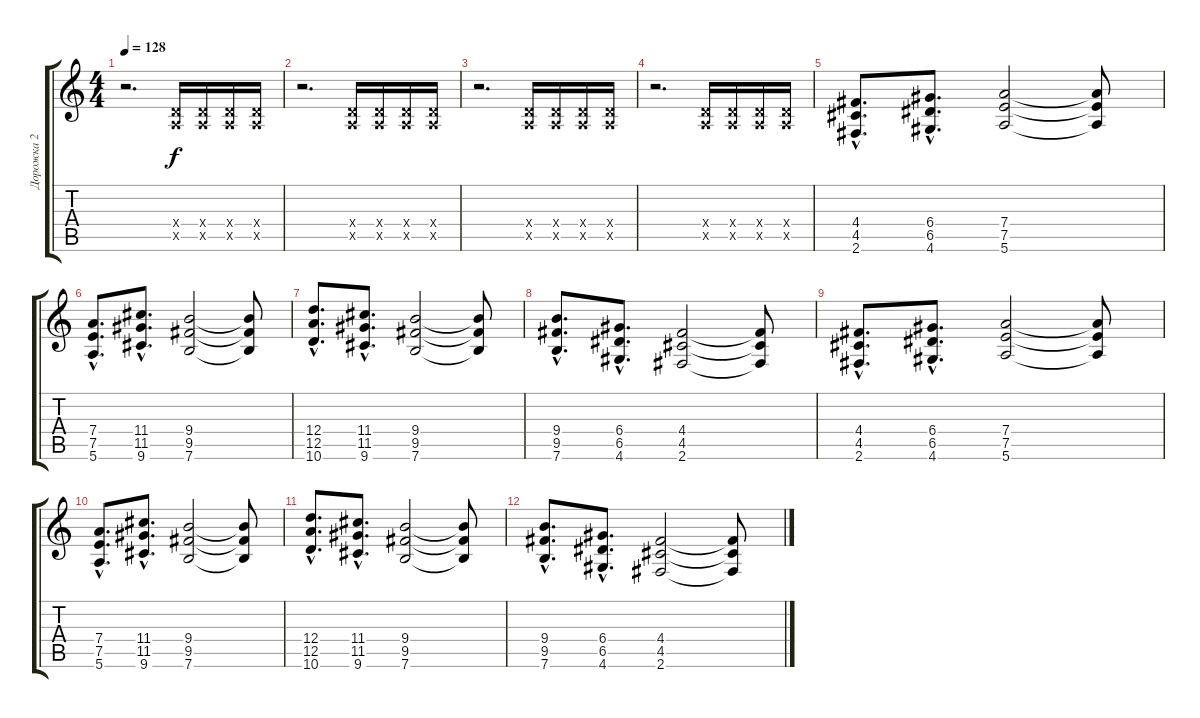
\track ("Дорожка 2" "Дорожка 2") {instrument overdrivenguitar}
\staff {score tabs}
\tuning (E4 B3 G3 D3 A2 E2) {hide}
\ts (4 4)
\tempo 128
\clef g2
\ks c
r.2{d dy f} (0.4{x} 0.5{x}).16{volume 16 balance 0} (0.4{x} 0.5{x}).16 (0.4{x} 0.5{x}).16 (0.4{x} 0.5{x}).16 |
r.2{d} (0.4{x} 0.5{x}).16{balance 16} (0.4{x} 0.5{x}).16 (0.4{x} 0.5{x}).16 (0.4{x} 0.5{x}).16 |
r.2{d} (0.4{x} 0.5{x}).16{balance 0} (0.4{x} 0.5{x}).16 (0.4{x} 0.5{x}).16 (0.4{x} 0.5{x}).16 |
r.2{d} (0.4{x} 0.5{x}).16 (0.4{x} 0.5{x}).16 (0.4{x} 0.5{x}).16 (0.4{x} 0.5{x}).16 |
(4.4{hac} 4.5{hac} 2.6{hac}).8{d} (6.4{hac} 6.5{hac} 4.6{hac}).8{d} (7.4 7.5 5.6).2 (7.4{t} 7.5{t} 5.6{t}).8 |
(7.4{hac} 7.5{hac} 5.6{hac}).8{d} (11.4{hac} 11.5{hac} 9.6{hac}).8{d} (9.4 9.5 7.6).2 (9.4{t} 9.5{t} 7.6{t}).8 |
(12.4{hac} 12.5{hac} 10.6{hac}).8{d} (11.4{hac} 11.5{hac} 9.6{hac}).8{d} (9.4 9.5 7.6).2 (9.4{t} 9.5{t} 7.6{t}).8 |
(9.4{hac} 9.5{hac} 7.6{hac}).8{d} (6.4{hac} 6.5{hac} 4.6{hac}).8{d} (4.4 4.5 2.6).2 (4.4{t} 4.5{t} 2.6{t}).8 |
(4.4{hac} 4.5{hac} 2.6{hac}).8{d} (6.4{hac} 6.5{hac} 4.6{hac}).8{d} (7.4 7.5 5.6).2 (7.4{t} 7.5{t} 5.6{t}).8 |
(7.4{hac} 7.5{hac} 5.6{hac}).8{d} (11.4{hac} 11.5{hac} 9.6{hac}).8{d} (9.4 9.5 7.6).2 (9.4{t} 9.5{t} 7.6{t}).8 |
(12.4{hac} 12.5{hac} 10.6{hac}).8{d} (11.4{hac} 11.5{hac} 9.6{hac}).8{d} (9.4 9.5 7.6).2 (9.4{t} 9.5{t} 7.6{t}).8 |
(9.4{hac} 9.5{hac} 7.6{hac}).8{d} (6.4{hac} 6.5{hac} 4.6{hac}).8{d} (4.4 4.5 2.6).2 (4.4{t} 4.5{t} 2.6{t}).8
